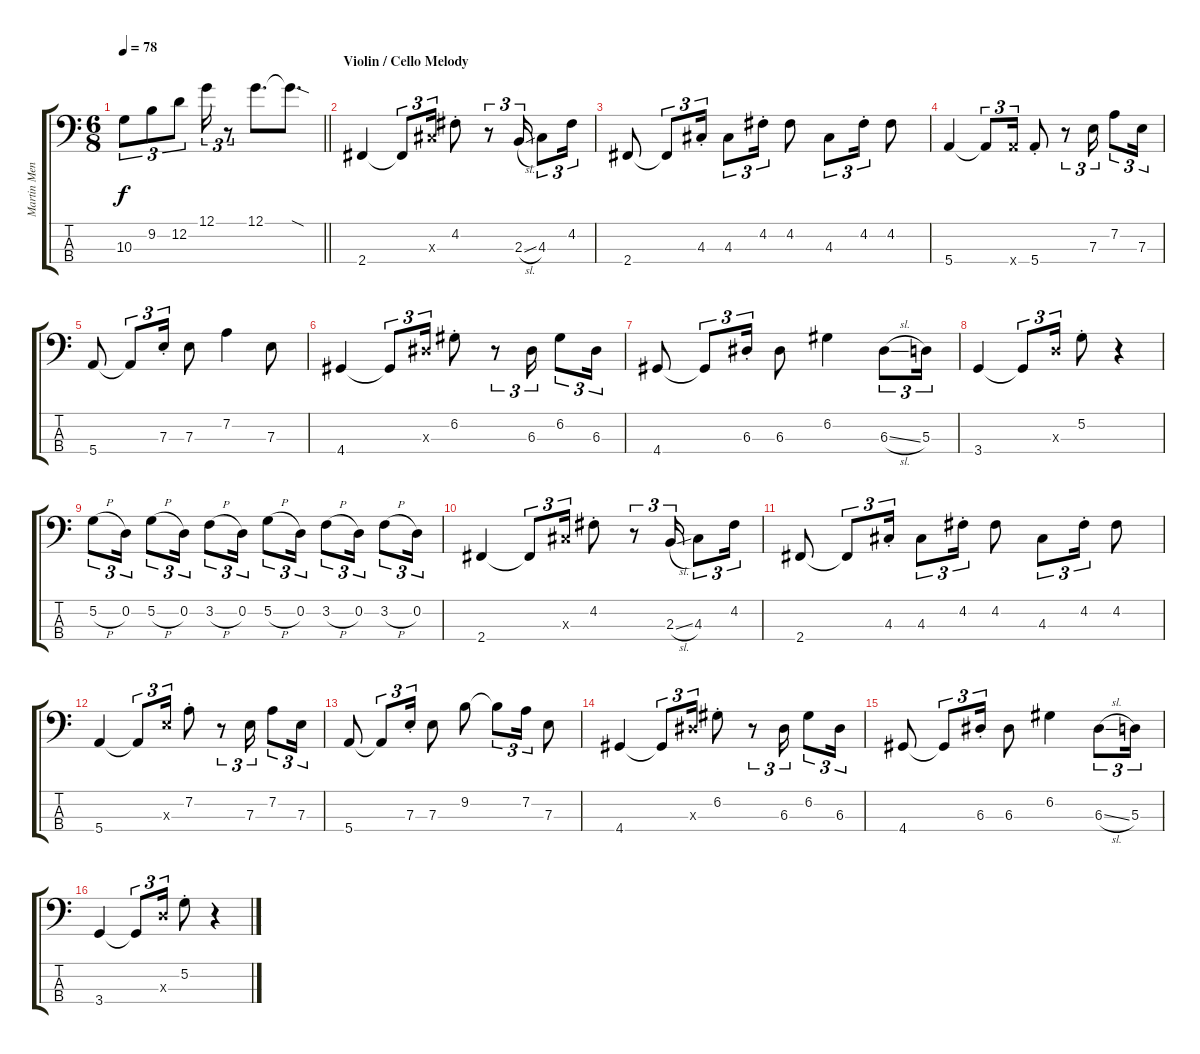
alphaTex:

\track ("Martin Mendez" "Martin Men") {instrument electricbasspick}
\staff {score tabs}
\tuning (G2 D2 A1 E1) {hide}
\ts (6 8)
\tempo 78
\clef f4
\barLineRight lightlight
\ks c
10.3.8{tu (3 2) dy f} 9.2.8{tu (3 2)} 12.2.8{tu (3 2)} 12.1.16{tu (3 2)} r.8{tu (3 2)} 12.1.8{d} 12.1{sod t}.8{d} |
\section ("" "Violin / Cello Melody")
2.4.4 2.4{t}.8{tu (3 2)} 4.3{x}.16{tu (3 2)} 4.2{st}.8 r.8{tu (3 2)} 2.3{sl}.16{tu (3 2)} 4.3.8{tu (3 2)} 4.2.16{tu (3 2)} |
2.4.8 2.4{t}.8{tu (3 2)} 4.3{st}.16{tu (3 2)} 4.3.8{tu (3 2)} 4.2{st}.16{tu (3 2)} 4.2.8 4.3.8{tu (3 2)} 4.2{st}.16{tu (3 2)} 4.2.8 |
5.4.4 5.4{t}.8{tu (3 2)} 5.4{x}.16{tu (3 2)} 5.4{st}.8 r.8{tu (3 2)} 7.3.16{tu (3 2)} 7.2.8{tu (3 2)} 7.3.16{tu (3 2)} |
5.4.8 5.4{t}.8{tu (3 2)} 7.3{st}.16{tu (3 2)} 7.3.8 7.2.4 7.3.8 |
4.4.4 4.4{t}.8{tu (3 2)} 6.3{x}.16{tu (3 2)} 6.2{st}.8 r.8{tu (3 2)} 6.3.16{tu (3 2)} 6.2.8{tu (3 2)} 6.3.16{tu (3 2)} |
4.4.8 4.4{t}.8{tu (3 2)} 6.3{st}.16{tu (3 2)} 6.3.8 6.2.4 6.3{sl}.8{tu (3 2)} 5.3.16{tu (3 2)} |
3.4.4 3.4{t}.8{tu (3 2)} 5.3{x}.16{tu (3 2)} 5.2{st}.8 r.4 |
5.2{h}.8{tu (3 2)} 0.2.16{tu (3 2)} 5.2{h}.8{tu (3 2)} 0.2.16{tu (3 2)} 3.2{h}.8{tu (3 2)} 0.2.16{tu (3 2)} 5.2{h}.8{tu (3 2)} 0.2.16{tu (3 2)} 3.2{h}.8{tu (3 2)} 0.2.16{tu (3 2)} 3.2{h}.8{tu (3 2)} 0.2.16{tu (3 2)} |
2.4.4 2.4{t}.8{tu (3 2)} 4.3{x}.16{tu (3 2)} 4.2{st}.8 r.8{tu (3 2)} 2.3{sl}.16{tu (3 2)} 4.3.8{tu (3 2)} 4.2.16{tu (3 2)} |
2.4.8 2.4{t}.8{tu (3 2)} 4.3{st}.16{tu (3 2)} 4.3.8{tu (3 2)} 4.2{st}.16{tu (3 2)} 4.2.8 4.3.8{tu (3 2)} 4.2{st}.16{tu (3 2)} 4.2.8 |
5.4.4 5.4{t}.8{tu (3 2)} 7.3{x}.16{tu (3 2)} 7.2{st}.8 r.8{tu (3 2)} 7.3.16{tu (3 2)} 7.2.8{tu (3 2)} 7.3.16{tu (3 2)} |
5.4.8 5.4{t}.8{tu (3 2)} 7.3{st}.16{tu (3 2)} 7.3.8 9.2.8 9.2{t}.8{tu (3 2)} 7.2.16{tu (3 2)} 7.3.8 |
4.4.4 4.4{t}.8{tu (3 2)} 6.3{x}.16{tu (3 2)} 6.2{st}.8 r.8{tu (3 2)} 6.3.16{tu (3 2)} 6.2.8{tu (3 2)} 6.3.16{tu (3 2)} |
4.4.8 4.4{t}.8{tu (3 2)} 6.3{st}.16{tu (3 2)} 6.3.8 6.2.4 6.3{sl}.8{tu (3 2)} 5.3.16{tu (3 2)} |
3.4.4 3.4{t}.8{tu (3 2)} 5.3{x}.16{tu (3 2)} 5.2{st}.8 r.4
